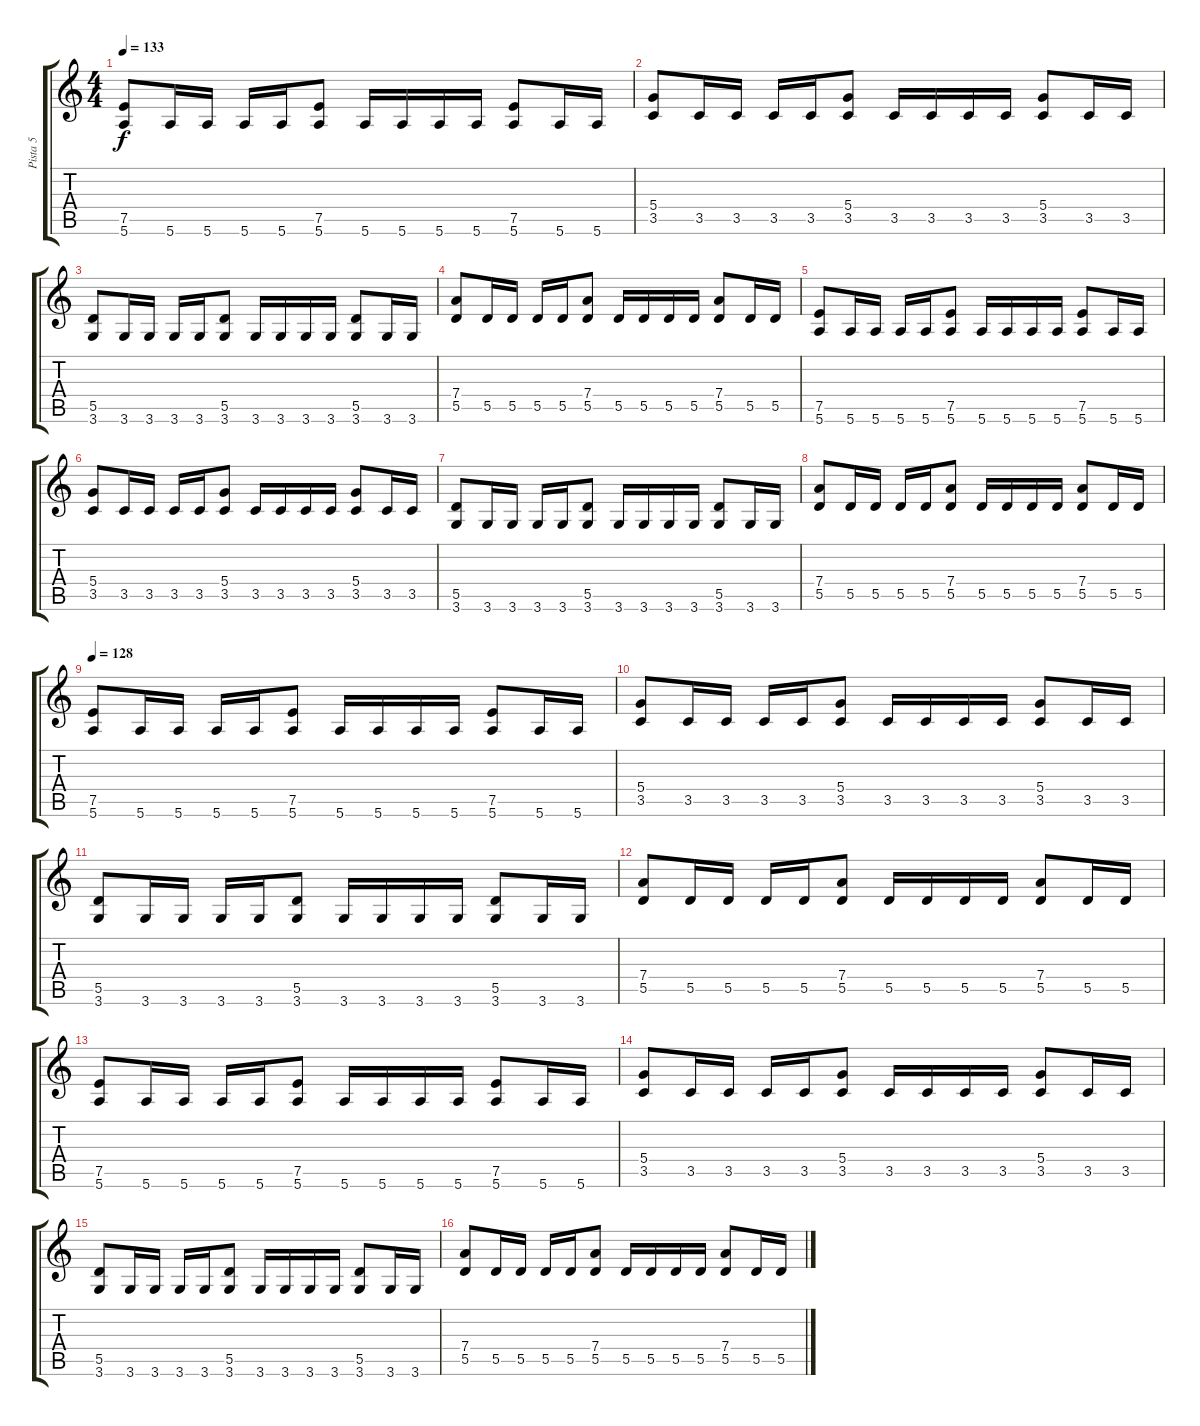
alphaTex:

\track ("Pista 5" "Pista 5") {instrument distortionguitar}
\staff {score tabs}
\tuning (E4 B3 G3 D3 A2 E2) {hide}
\ts (4 4)
\tempo 133
\clef g2
\ks c
(7.5 5.6).8{dy f} 5.6.16 5.6.16 5.6.16 5.6.16 (7.5 5.6).8 5.6.16 5.6.16 5.6.16 5.6.16 (7.5 5.6).8 5.6.16 5.6.16 |
(5.4 3.5).8 3.5.16 3.5.16 3.5.16 3.5.16 (5.4 3.5).8 3.5.16 3.5.16 3.5.16 3.5.16 (5.4 3.5).8 3.5.16 3.5.16 |
(5.5 3.6).8 3.6.16 3.6.16 3.6.16 3.6.16 (5.5 3.6).8 3.6.16 3.6.16 3.6.16 3.6.16 (5.5 3.6).8 3.6.16 3.6.16 |
(7.4 5.5).8 5.5.16 5.5.16 5.5.16 5.5.16 (7.4 5.5).8 5.5.16 5.5.16 5.5.16 5.5.16 (7.4 5.5).8 5.5.16 5.5.16 |
(7.5 5.6).8 5.6.16 5.6.16 5.6.16 5.6.16 (7.5 5.6).8 5.6.16 5.6.16 5.6.16 5.6.16 (7.5 5.6).8 5.6.16 5.6.16 |
(5.4 3.5).8 3.5.16 3.5.16 3.5.16 3.5.16 (5.4 3.5).8 3.5.16 3.5.16 3.5.16 3.5.16 (5.4 3.5).8 3.5.16 3.5.16 |
(5.5 3.6).8 3.6.16 3.6.16 3.6.16 3.6.16 (5.5 3.6).8 3.6.16 3.6.16 3.6.16 3.6.16 (5.5 3.6).8 3.6.16 3.6.16 |
(7.4 5.5).8 5.5.16 5.5.16 5.5.16 5.5.16 (7.4 5.5).8 5.5.16 5.5.16 5.5.16 5.5.16 (7.4 5.5).8 5.5.16 5.5.16 |
\tempo 128
(7.5 5.6).8 5.6.16 5.6.16 5.6.16 5.6.16 (7.5 5.6).8 5.6.16 5.6.16 5.6.16 5.6.16 (7.5 5.6).8 5.6.16 5.6.16 |
(5.4 3.5).8 3.5.16 3.5.16 3.5.16 3.5.16 (5.4 3.5).8 3.5.16 3.5.16 3.5.16 3.5.16 (5.4 3.5).8 3.5.16 3.5.16 |
(5.5 3.6).8 3.6.16 3.6.16 3.6.16 3.6.16 (5.5 3.6).8 3.6.16 3.6.16 3.6.16 3.6.16 (5.5 3.6).8 3.6.16 3.6.16 |
(7.4 5.5).8 5.5.16 5.5.16 5.5.16 5.5.16 (7.4 5.5).8 5.5.16 5.5.16 5.5.16 5.5.16 (7.4 5.5).8 5.5.16 5.5.16 |
(7.5 5.6).8 5.6.16 5.6.16 5.6.16 5.6.16 (7.5 5.6).8 5.6.16 5.6.16 5.6.16 5.6.16 (7.5 5.6).8 5.6.16 5.6.16 |
(5.4 3.5).8 3.5.16 3.5.16 3.5.16 3.5.16 (5.4 3.5).8 3.5.16 3.5.16 3.5.16 3.5.16 (5.4 3.5).8 3.5.16 3.5.16 |
(5.5 3.6).8 3.6.16 3.6.16 3.6.16 3.6.16 (5.5 3.6).8 3.6.16 3.6.16 3.6.16 3.6.16 (5.5 3.6).8 3.6.16 3.6.16 |
(7.4 5.5).8 5.5.16 5.5.16 5.5.16 5.5.16 (7.4 5.5).8 5.5.16 5.5.16 5.5.16 5.5.16 (7.4 5.5).8 5.5.16 5.5.16
